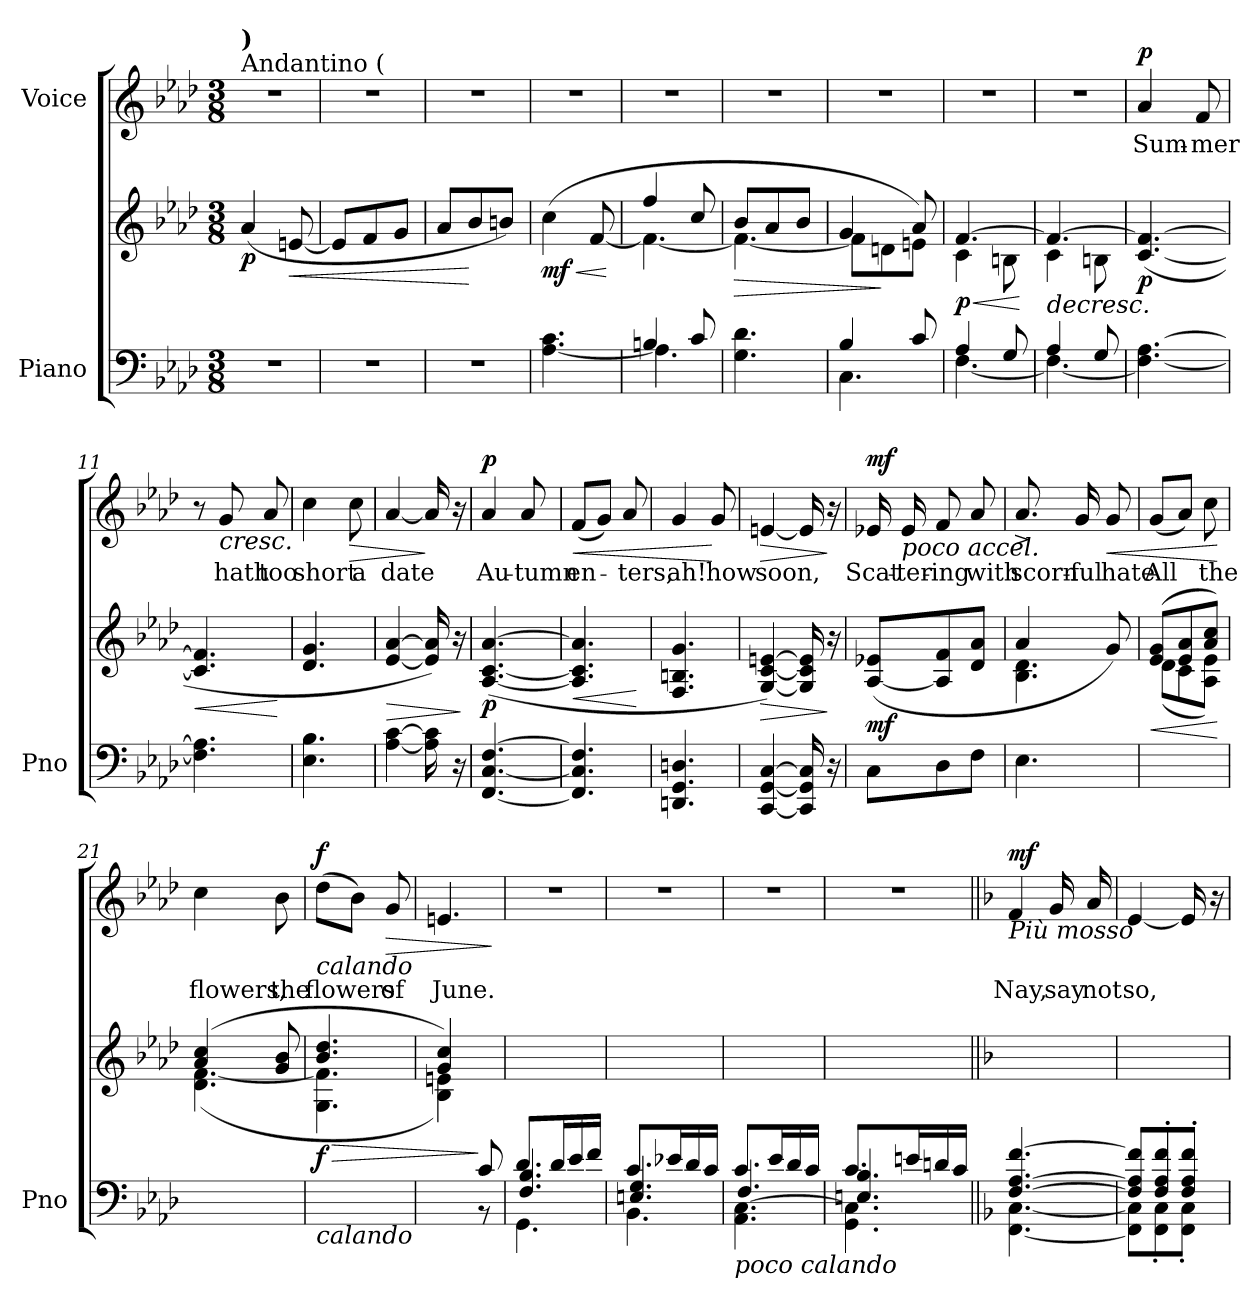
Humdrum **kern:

**kern	**kern	**dynam	**kern	**text	**dynam
*part2	*part2	*part2	*part1	*part1	*part1
*staff3	*staff2	*staff2/3	*staff1	*staff1	*staff1
*I"Piano	*	*	*I"Voice	*	*
*I'Pno	*	*	*	*	*
*clefF4	*clefG2	*	*clefG2	*	*
*k[b-e-a-d-]	*k[b-e-a-d-]	*	*k[b-e-a-d-]	*	*
*M3/8	*M3/8	*	*M3/8	*	*
*MM46	*MM46	*	*MM46	*	*
=1	=1	=1	=1	=1	=1
!	!	!	!LO:TX:a:t=Andantino (	!	!
!	!	!	!LO:TX:a:B:t=)	!	!
!	!	!LO:DY:b	!	!	!
4.r	(4a-/	p	4.r	.	.
!	!	!LO:HP:b	!	!	!
.	[8en/	<	.	.	.
=2	=2	=2	=2	=2	=2
4.r	8e/L]	.	4.r	.	.
.	8f/	.	.	.	.
.	8g/J	.	.	.	.
=3	=3	=3	=3	=3	=3
4.r	8a-/L	.	4.r	.	.
.	8b-/	[	.	.	.
.	8bn/J)	.	.	.	.
=4	=4	=4	=4	=4	=4
!	!	!LO:HP:b	!	!	!
!	!	!LO:DY:n=1:b	!	!	!
[4.A-\ 4.c\	(4cc\	< mf	4.r	.	.
.	[<8f/	.	.	.	.
.	.	[	.	.	.
=5	=5	=5	=5	=5	=5
*^	*^	*	*	*	*
4Bn/	4.A-\]	4ff/	4.f\_	.	4.r	.	.
8c/	.	8cc/	.	.	.	.	.
*v	*v	*	*	*	*	*	*
=6	=6	=6	=6	=6	=6	=6
!	!	!	!LO:HP:b	!	!	!
4.G\ 4.d-\	8b-/L	4.f\_	>	4.r	.	.
.	8a-/	.	.	.	.	.
.	8b-/J	.	.	.	.	.
!!LO:LB:g=z
=7	=7	=7	=7	=7	=7	=7
*^	*	*	*	*	*	*
4B-/	4.C\	4g/	8f\L]	.	4.r	.	.
.	.	.	8dn\	]	.	.	.
8c/	.	8a-/)	8en\J	.	.	.	.
=8	=8	=8	=8	=8	=8	=8	=8
!	!	!	!	!LO:HP:b	!	!	!
!	!	!	!	!LO:DY:n=1:b	!	!	!
4A-/	[4.F\	[4.f/	4c\	< p	4.r	.	.
8G/	.	.	8Bn\	.	.	.	.
*v	*v	*	*	*	*	*	*
*	*v	*v	*	*	*	*
.	.	[	.	.	.
=9	=9	=9	=9	=9	=9
*^	*	*	*	*	*
!	!	!	!LO:HP:b	!	!	!
*	*	*^	*	*	*	*
4A-/	4.F\_	4.f/_	4c\	>	4.r	.	.
8G/	.	.	8Bn\	.	.	.	.
*v	*v	*	*	*	*	*	*
=10	=10	=10	=10	=10	=10	=10
!	!	!	!LO:DY:b	!	!LO:LY:b	!LO:DY:a
*	*v	*v	*	*	*	*
4.F\_ [4.A-\	([4.c/ 4.f/_	p	4a-/	Sum-	p
!	!	!	!	!LO:LY:b	!
.	.	.	8f/	-mer	.
.	.	]	.	.	.
=11	=11	=11	=11	=11	=11
!	!	!LO:HP:b	!	!	!
4.F\] 4.A-\]	4.c/] 4.f/]	<	8r	.	.
!	!	!	!	!LO:LY:b	!LO:HP:b
.	.	.	8g/	hath	<
!	!	!	!	!LO:LY:b	!
.	.	.	8a-/	too	.
.	.	[	.	.	.
=12	=12	=12	=12	=12	=12
!	!	!	!	!LO:LY:b	!
4.E-\ 4.B-\	4.d-/ 4.g/	.	4cc\	short	.
!	!	!	!	!LO:LY:b	!LO:HP:b
.	.	.	8cc\	a	>
.	.	.	.	.	[
=13	=13	=13	=13	=13	=13
!	!	!LO:HP:b	!	!LO:LY:b	!
[4A-\ [4c\	[4e-/ [4a-/	>	[4a-/	date	.
16A-\] 16c\]	16e-/] 16a-/])	.	16a-/]	.	]
16r	16r	.	16r	.	.
.	.	]	.	.	.
!!LO:LB:g=z
=14	=14	=14	=14	=14	=14
!	!	!LO:DY:b	!	!LO:LY:b	!LO:DY:a
[4.FF/ [>4.C/ [4.F/	([4.A-/ [4.c/ [4.a-/	p	4a-/	Au-	p
!	!	!	!	!LO:LY:b	!
.	.	.	8a-/	-tumn	.
=15	=15	=15	=15	=15	=15
!	!	!LO:HP:b	!	!LO:LY:b	!LO:HP:b
4.FF/] 4.C/] 4.F/]	4.A-/] 4.c/] 4.a-/]	<	(8f/L	en-	<
.	.	.	8g/J)	.	.
!	!	!	!	!LO:LY:b	!
.	.	.	8a-/	-ters,	.
.	.	[	.	.	.
=16	=16	=16	=16	=16	=16
!	!	!	!	!LO:LY:b	!
4.DDn/ 4.GG/ 4.Dn/	4.F/ 4.Bn/ 4.g/	.	4g/	ah!	.
!	!	!	!	!LO:LY:b	!
.	.	.	8g/	how	[
=17	=17	=17	=17	=17	=17
!	!	!LO:HP:b	!	!LO:LY:b	!LO:HP:b
[4CC/ [4GG/ [4C/	[4G/ [4c/ [4en/)	>	[4en/	soon,	>
16CC/] 16GG/] 16C/]	16G/] 16c/] 16e/]	.	16e/]	.	.
16r	16r	]	16r	.	]
=18	=18	=18	=18	=18	=18
!	!	!LO:DY:b	!	!LO:LY:b	!LO:DY:a
8C\L	([8A-/ 8e-X/L	mf	16e-X/	Scat-	mf
!	!	!	!LO:TX:b:i:t=poco accel.	!	!
!	!	!	!	!LO:LY:b	!
.	.	.	16e-/	-ter-	.
!	!	!	!	!LO:LY:b	!
8D-\	8A-/] 8f/	.	8f/	-ing	.
!	!	!	!	!LO:LY:b	!
8F\J	8d-/ 8a-/J	.	8a-/	with	.
!!LO:PB:g=z
=19	=19	=19	=19	=19	=19
*	*^	*	*	*	*
!	!	!	!	!	!LO:LY:b	!
4.E-\	4a-/	4.B-\ 4.d-\	.	8.a-^>/	scorn-	.
!	!	!	!	!	!LO:LY:b	!
.	.	.	.	16g/	-ful	.
!	!	!	!	!	!LO:LY:b	!LO:HP:b
.	8g/)	.	.	8g/	hate	<
=20	=20	=20	=20	=20	=20	=20
!	!	!	!LO:HP:b	!	!LO:LY:b	!
4.ryy	(>8e-/ 8g/L	(<8d-\L	<	(8g/L	All	.
.	8e-/ 8a-/	8c\	.	8a-/J)	.	.
!	!	!	!	!	!LO:LY:b	!
.	8a-/ 8cc/J)	8A-\ 8e-\J)	.	8cc\	the	.
*	*v	*v	*	*	*	*
.	.	[	.	.	[
=21	=21	=21	=21	=21	=21
*	*^	*	*	*	*
!	!	!	!	!	!LO:LY:b	!
4.ryy	(4a-/ 4cc/	(<4.d-\ [<4.f\	.	4cc\	flowers,	.
!	!	!	!	!	!LO:LY:b	!
.	8g/ 8b-/	.	.	8b-\	the	.
=22	=22	=22	=22	=22	=22	=22
!	!	!	!	!LO:TX:b:i:t=calando	!	!
!LO:TX:b:i:t=calando	!	!	!	!	!	!
!	!	!	!LO:HP:b	!	!LO:LY:b	!
!	!	!	!LO:DY:n=1:b	!	!	!LO:DY:a
4.ryy	4.b-/ 4.dd-/	4.G\ 4.f\]	> f	(8dd-\L	flowers	f
.	.	.	.	8b-\J)	.	.
!	!	!	!	!	!LO:LY:b	!LO:HP:b
.	.	.	.	8g/	of	>
=23	=23	=23	=23	=23	=23	=23
*^	*	*	*	*	*	*
!	!	!	!	!	!	!LO:LY:b	!
4ryy	4ryy	4g/ 4cc/)	4B-\ 4en\)	.	4.en/	June.	.
!	!	!	!	!LO:DY:n=1:b	!	!	!
!	!	!	!	!LO:DY:n=2:b	!	!	!
8c/	8r	8ryy	8ryy	] mf other-dynamics	.	.	.
*v	*v	*	*	*	*	*	*
*	*v	*v	*	*	*	*
.	.	.	.	.	]
=24	=24	=24	=24	=24	=24
*^	*	*	*	*	*
*	*^	*	*	*	*	*
8.d-/L	4.F/ 4.B-/	4.GG\	4.ryy	.	4.r	.	.
16d-/L	.	.	.	.	.	.	.
16e-/	.	.	.	.	.	.	.
16f/JJ	.	.	.	.	.	.	.
!!LO:LB:g=z
=25	=25	=25	=25	=25	=25	=25	=25
8.c/L	4.En/ 4.G/	4.BB-\	4.ryy	.	4.r	.	.
16e-X/L	.	.	.	.	.	.	.
16d-/	.	.	.	.	.	.	.
16c/JJ	.	.	.	.	.	.	.
=26	=26	=26	=26	=26	=26	=26	=26
!LO:TX:b:i:t=poco calando	!	!	!	!	!	!	!
8.c/L	4.F/	4.AA-\ [>4.C\	4.ryy	.	4.r	.	.
16e-/L	.	.	.	.	.	.	.
16d-/	.	.	.	.	.	.	.
16c/JJ	.	.	.	.	.	.	.
=27	=27	=27	=27	=27	=27	=27	=27
8.c/L	4.En/ 4.B-/	4.GG\ 4.C\]	4.ryy	.	4.r	.	.
16en/L	.	.	.	.	.	.	.
16dn/	.	.	.	.	.	.	.
16c/JJ	.	.	.	.	.	.	.
*v	*v	*v	*	*	*	*	*
=28||	=28||	=28||	=28||	=28||	=28||
*k[b-]	*k[b-]	*	*k[b-]	*	*
*^	*	*	*	*	*
!	!	!	!	!LO:TX:b:i:t=Più mosso	!	!
!	!	!	!	!	!LO:LY:b	!LO:DY:a
[>4.F/ [4.A/ [4.f/	[4.FF\ [<4.C\	4.ryy	.	4f/	Nay,	mf
!	!	!	!	!	!LO:LY:b	!
.	.	.	.	16g/	say	.
!	!	!	!	!	!LO:LY:b	!
.	.	.	.	16a/	not	.
=29	=29	=29	=29	=29	=29	=29
!	!	!	!	!	!LO:LY:b	!
8F/] 8A/] 8f/]L	8FF\] 8C\]L	4.ryy	.	[4e/	so,	.
8F/'> 8A/'> 8f/'>	8FF\'< 8C\'<	.	.	.	.	.
8F/'> 8A/'> 8f/'>J	8FF\'< 8C\'<J	.	.	16e/]	.	.
.	.	.	.	16r	.	.
*v	*v	*	*	*	*	*
=	=	=	=	=	=
*-	*-	*-	*-	*-	*-
